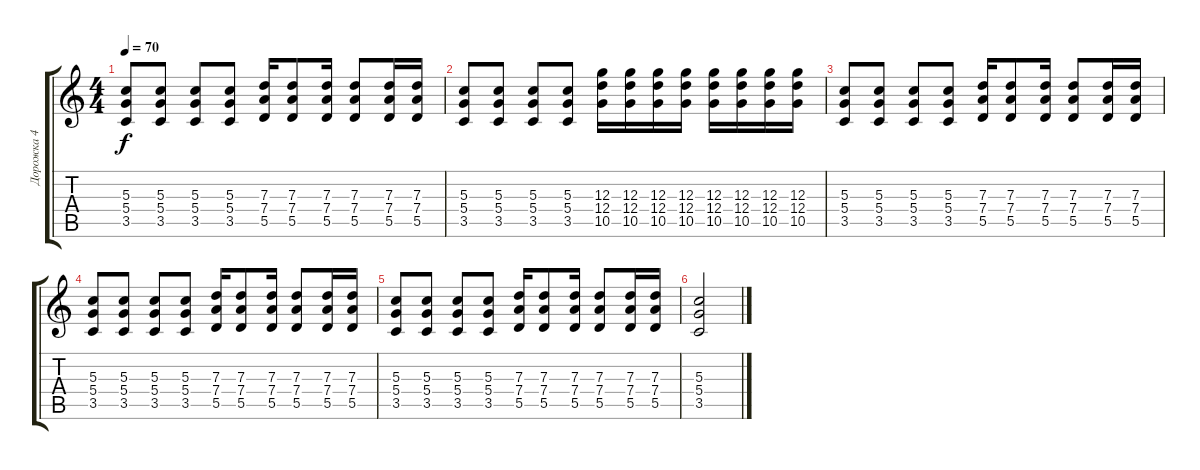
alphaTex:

\track ("Дорожка 4" "Дорожка 4") {instrument distortionguitar}
\staff {score tabs}
\tuning (E4 B3 G3 D3 A2 E2) {hide}
\ts (4 4)
\tempo 70
\clef g2
\ks c
(5.3 5.4 3.5).8{dy f} (5.3 5.4 3.5).8 (5.3 5.4 3.5).8 (5.3 5.4 3.5).8 (7.3 7.4 5.5).16 (7.3 7.4 5.5).8 (7.3 7.4 5.5).16 (7.3 7.4 5.5).8 (7.3 7.4 5.5).16 (7.3 7.4 5.5).16 |
(5.3 5.4 3.5).8 (5.3 5.4 3.5).8 (5.3 5.4 3.5).8 (5.3 5.4 3.5).8 (12.3 12.4 10.5).16 (12.3 12.4 10.5).16 (12.3 12.4 10.5).16 (12.3 12.4 10.5).16 (12.3 12.4 10.5).16 (12.3 12.4 10.5).16 (12.3 12.4 10.5).16 (12.3 12.4 10.5).16 |
(5.3 5.4 3.5).8 (5.3 5.4 3.5).8 (5.3 5.4 3.5).8 (5.3 5.4 3.5).8 (7.3 7.4 5.5).16 (7.3 7.4 5.5).8 (7.3 7.4 5.5).16 (7.3 7.4 5.5).8 (7.3 7.4 5.5).16 (7.3 7.4 5.5).16 |
(5.3 5.4 3.5).8 (5.3 5.4 3.5).8 (5.3 5.4 3.5).8 (5.3 5.4 3.5).8 (7.3 7.4 5.5).16 (7.3 7.4 5.5).8 (7.3 7.4 5.5).16 (7.3 7.4 5.5).8 (7.3 7.4 5.5).16 (7.3 7.4 5.5).16 |
(5.3 5.4 3.5).8 (5.3 5.4 3.5).8 (5.3 5.4 3.5).8 (5.3 5.4 3.5).8 (7.3 7.4 5.5).16 (7.3 7.4 5.5).8 (7.3 7.4 5.5).16 (7.3 7.4 5.5).8 (7.3 7.4 5.5).16 (7.3 7.4 5.5).16 |
(5.3 5.4 3.5).2
